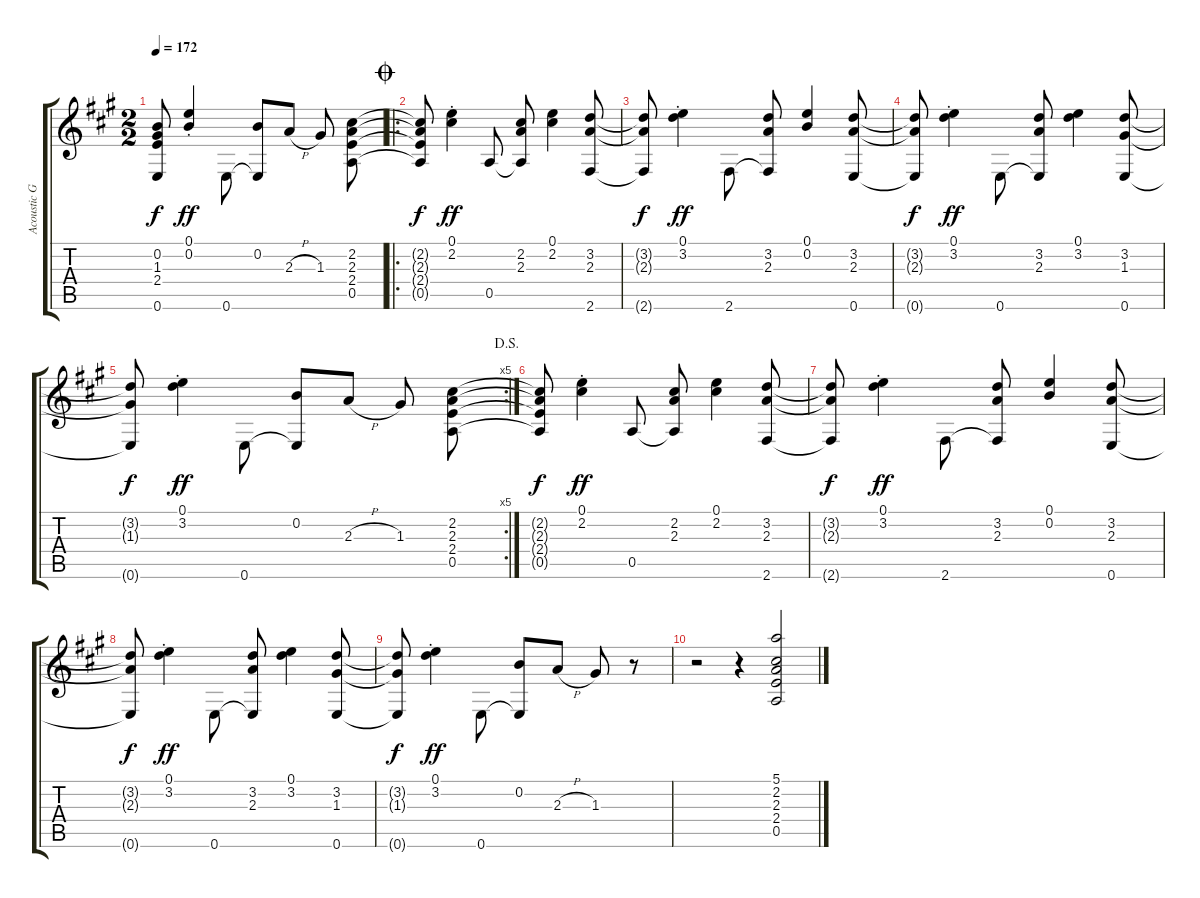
\track ("Acoustic Guitar " "Acoustic G") {instrument acousticguitarnylon}
\staff {score tabs}
\tuning (E4 B3 G3 D3 A2 E2) {hide}
\ts (2 2)
\tempo 172
\clef g2
\ks a
(0.2{t} 1.3{t} 2.4{t} 0.6{t}).8{dy f beam Up} (0.1{st} 0.2{st}).4{dy ff beam Up beam split} 0.6.8{beam Down beam split} (0.2 0.6{t}).8 2.3{h}.8 1.3.8{beam split} (2.2 2.3 2.4 0.5).8{beam Down} |
\ro
\jump coda
(2.2{t} 2.3{t} 2.4{t} 0.5{t}).8{dy f beam Up beam split} (0.1{st} 2.2{st}).4{dy ff} 0.5.8{beam split} (2.2 2.3 0.5{t}).8{beam Up beam split} (0.1 2.2).4{beam split} (3.2 2.3 2.6).8{beam Up} |
(3.2{t} 2.3{t} 2.6{t}).8{dy f beam Up beam split} (0.1{st} 3.2{st}).4{dy ff beam split} 2.6.8{beam Down beam split} (3.2 2.3 2.6{t}).8{beam Up beam split} (0.1 0.2).4{beam Up beam split} (3.2 2.3 0.6).8{beam Up} |
(3.2{t} 2.3{t} 0.6{t}).8{dy f beam Up beam split} (0.1{st} 3.2{st}).4{dy ff beam split} 0.6.8{beam Down beam split} (3.2 2.3 0.6{t}).8{beam Up beam split} (0.1 3.2).4{beam split} (3.2 1.3 0.6).8{beam Up} |
\rc 5
\jump dalsegno
(3.2{t} 1.3{t} 0.6{t}).8{dy f beam Up beam split} (0.1{st} 3.2{st}).4{dy ff beam split} 0.6.8{beam Down beam split} (0.2 0.6{t}).8 2.3{h}.8 1.3.8{beam split} (2.2 2.3 2.4 0.5).8{beam Down} |
(2.2{t} 2.3{t} 2.4{t} 0.5{t}).8{dy f beam Up beam split} (0.1{st} 2.2{st}).4{dy ff} 0.5.8{beam split} (2.2 2.3 0.5{t}).8{beam Up beam split} (0.1 2.2).4{beam split} (3.2 2.3 2.6).8{beam Up} |
(3.2{t} 2.3{t} 2.6{t}).8{dy f beam Up beam split} (0.1{st} 3.2{st}).4{dy ff beam split} 2.6.8{beam Down beam split} (3.2 2.3 2.6{t}).8{beam Up beam split} (0.1 0.2).4{beam Up beam split} (3.2 2.3 0.6).8{beam Up} |
(3.2{t} 2.3{t} 0.6{t}).8{dy f beam Up beam split} (0.1{st} 3.2{st}).4{dy ff beam split} 0.6.8{beam Down beam split} (3.2 2.3 0.6{t}).8{beam Up beam split} (0.1 3.2).4{beam split} (3.2 1.3 0.6).8{beam Up} |
(3.2{t} 1.3{t} 0.6{t}).8{dy f beam Up beam split} (0.1{st} 3.2{st}).4{dy ff beam split} 0.6.8{beam Down beam split} (0.2 0.6{t}).8 2.3{h}.8 1.3.8 r.8 |
r.2 r.4{beam split} (5.1 2.2 2.3 2.4 0.5).2{beam Up}
